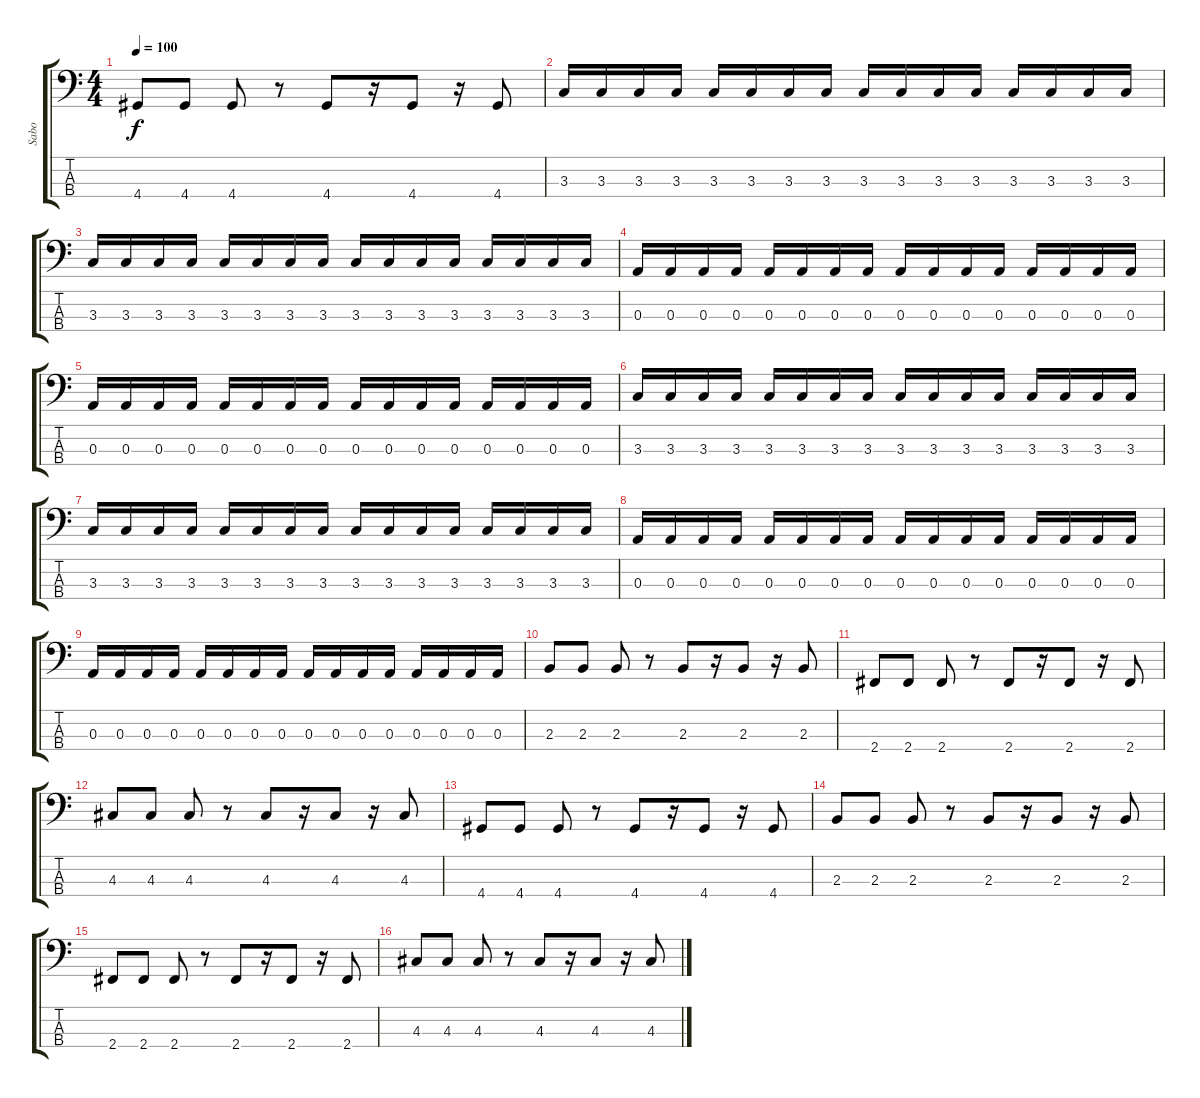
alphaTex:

\track ("Sabo" "Sabo") {instrument electricbassfinger}
\staff {score tabs}
\tuning (G2 D2 A1 E1) {hide}
\ts (4 4)
\tempo 100
\clef f4
\ks c
4.4.8{dy f} 4.4.8 4.4.8 r.8 4.4.8 r.16 4.4.8 r.16 4.4.8 |
3.3.16 3.3.16 3.3.16 3.3.16 3.3.16 3.3.16 3.3.16 3.3.16 3.3.16 3.3.16 3.3.16 3.3.16 3.3.16 3.3.16 3.3.16 3.3.16 |
3.3.16 3.3.16 3.3.16 3.3.16 3.3.16 3.3.16 3.3.16 3.3.16 3.3.16 3.3.16 3.3.16 3.3.16 3.3.16 3.3.16 3.3.16 3.3.16 |
0.3.16 0.3.16 0.3.16 0.3.16 0.3.16 0.3.16 0.3.16 0.3.16 0.3.16 0.3.16 0.3.16 0.3.16 0.3.16 0.3.16 0.3.16 0.3.16 |
0.3.16 0.3.16 0.3.16 0.3.16 0.3.16 0.3.16 0.3.16 0.3.16 0.3.16 0.3.16 0.3.16 0.3.16 0.3.16 0.3.16 0.3.16 0.3.16 |
3.3.16 3.3.16 3.3.16 3.3.16 3.3.16 3.3.16 3.3.16 3.3.16 3.3.16 3.3.16 3.3.16 3.3.16 3.3.16 3.3.16 3.3.16 3.3.16 |
3.3.16 3.3.16 3.3.16 3.3.16 3.3.16 3.3.16 3.3.16 3.3.16 3.3.16 3.3.16 3.3.16 3.3.16 3.3.16 3.3.16 3.3.16 3.3.16 |
0.3.16 0.3.16 0.3.16 0.3.16 0.3.16 0.3.16 0.3.16 0.3.16 0.3.16 0.3.16 0.3.16 0.3.16 0.3.16 0.3.16 0.3.16 0.3.16 |
0.3.16 0.3.16 0.3.16 0.3.16 0.3.16 0.3.16 0.3.16 0.3.16 0.3.16 0.3.16 0.3.16 0.3.16 0.3.16 0.3.16 0.3.16 0.3.16 |
2.3.8 2.3.8 2.3.8 r.8 2.3.8 r.16 2.3.8 r.16 2.3.8 |
2.4.8 2.4.8 2.4.8 r.8 2.4.8 r.16 2.4.8 r.16 2.4.8 |
4.3.8 4.3.8 4.3.8 r.8 4.3.8 r.16 4.3.8 r.16 4.3.8 |
4.4.8 4.4.8 4.4.8 r.8 4.4.8 r.16 4.4.8 r.16 4.4.8 |
2.3.8 2.3.8 2.3.8 r.8 2.3.8 r.16 2.3.8 r.16 2.3.8 |
2.4.8 2.4.8 2.4.8 r.8 2.4.8 r.16 2.4.8 r.16 2.4.8 |
4.3.8 4.3.8 4.3.8 r.8 4.3.8 r.16 4.3.8 r.16 4.3.8
